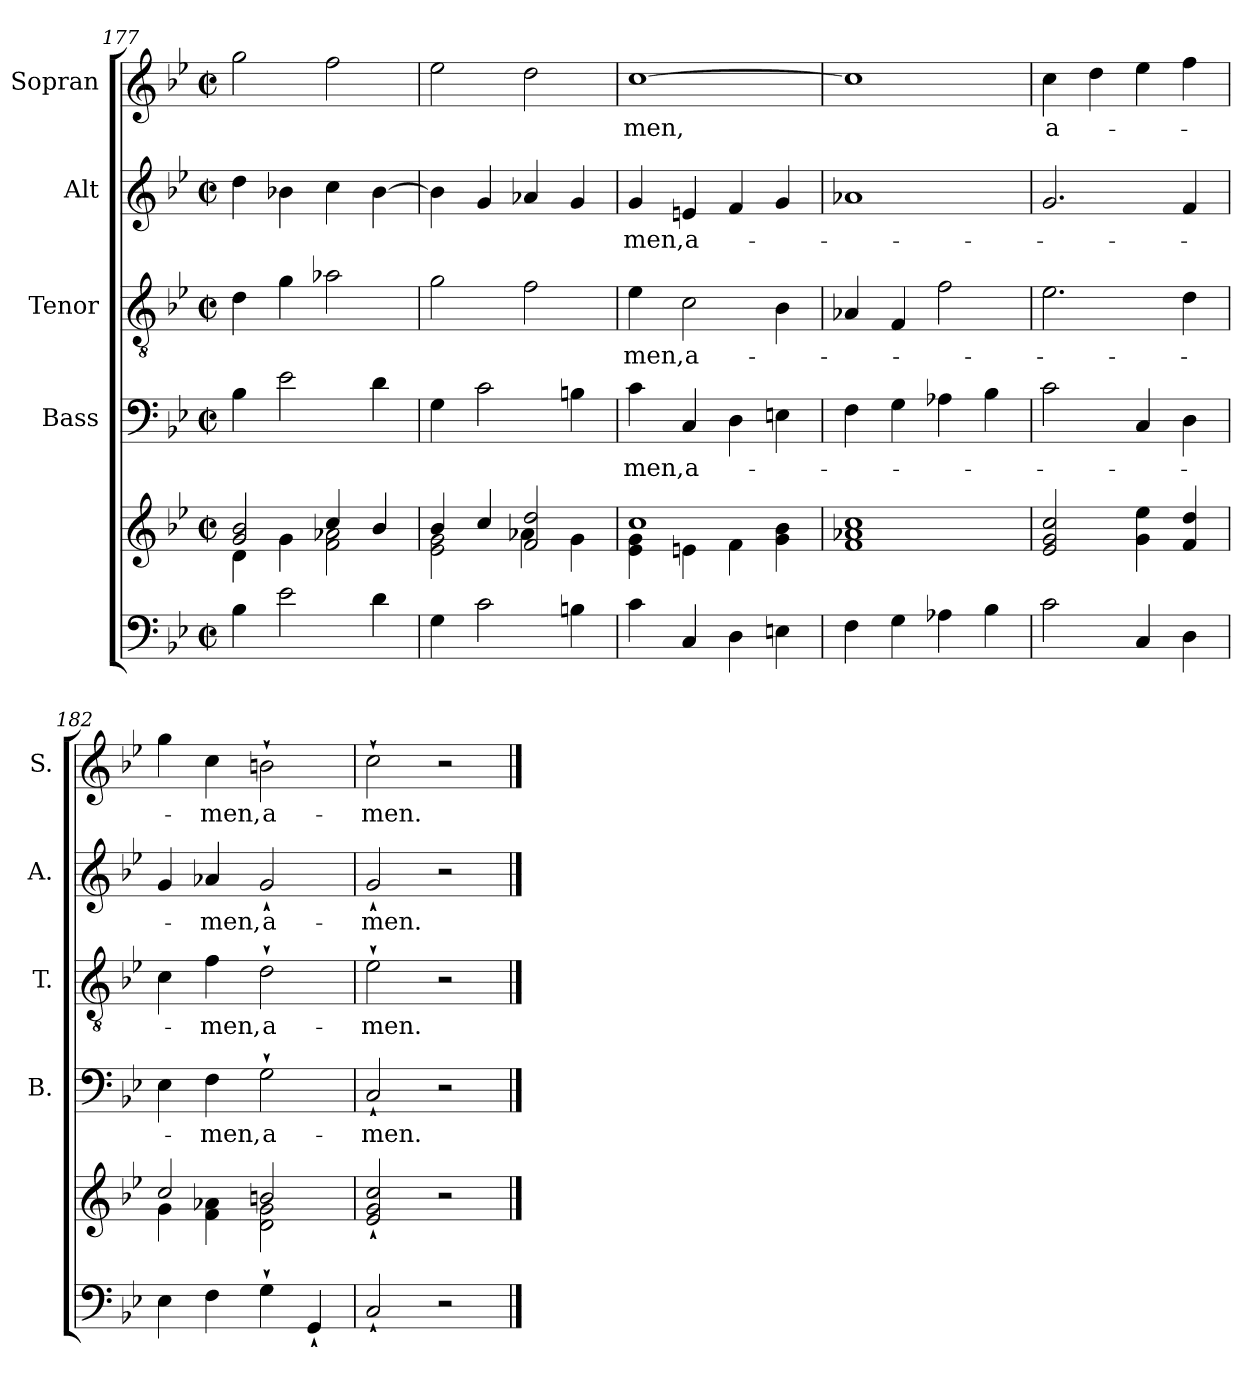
**kern	**kern	**kern	**text	**kern	**text	**kern	**text	**kern	**text
*part5	*part5	*part4	*part4	*part3	*part3	*part2	*part2	*part1	*part1
*staff6	*staff5	*staff4	*staff4	*staff3	*staff3	*staff2	*staff2	*staff1	*staff1
*	*	*I"Bass	*	*I"Tenor	*	*I"Alt	*	*I"Sopran	*
*	*	*I'B.	*	*I'T.	*	*I'A.	*	*I'S.	*
*clefF4	*clefG2	*clefF4	*	*clefGv2	*	*clefG2	*	*clefG2	*
*k[b-e-]	*k[b-e-]	*k[b-e-]	*	*k[b-e-]	*	*k[b-e-]	*	*k[b-e-]	*
*B-:	*B-:	*B-:	*	*B-:	*	*B-:	*	*B-:	*
*M2/2	*M2/2	*M2/2	*	*M2/2	*	*M2/2	*	*M2/2	*
*met(c|)	*met(c|)	*met(c|)	*	*met(c|)	*	*met(c|)	*	*met(c|)	*
=177	=177	=177	=177	=177	=177	=177	=177	=177	=177
*	*^	*	*	*	*	*	*	*	*
4B-\	2g/ 2b-/	4d\	4B-\	.	4d\	.	4dd\	.	2gg\	.
2e-\	.	4g\	2e-\	.	4g\	.	4b-X\	.	.	.
.	4cc/	2f\ 2a-X\	.	.	2a-X\	.	4cc\	.	2ff\	.
4d\	4b-/	.	4d\	.	.	.	[4b-\	.	.	.
=178	=178	=178	=178	=178	=178	=178	=178	=178	=178	=178
4G\	4b-/	2e-\ 2g\	4G\	.	2g\	.	4b-\]	.	2ee-\	.
2c\	4cc/	.	2c\	.	.	.	4g/	.	.	.
.	2f/ 2dd/	4a-X\	.	.	2f\	.	4a-X/	.	2dd\	.
4Bn\	.	4g\	4Bn\	.	.	.	4g/	.	.	.
!!LO:LB:g=z
=179	=179	=179	=179	=179	=179	=179	=179	=179	=179	=179
!	!	!	!	!LO:LY:b	!	!LO:LY:b	!	!LO:LY:b	!	!LO:LY:b
4c\	1cc	4e-\ 4g\	4c\	-men,	4e-\	-men,	4g/	-men,	[1cc	-men,
!	!	!	!	!LO:LY:b	!	!LO:LY:b	!	!LO:LY:b	!	!
4C/	.	4en\	4C/	a-	2c\	a-	4en/	a-	.	.
4D\	.	4f\	4D\	.	.	.	4f/	.	.	.
4En\	.	4g\ 4b-\	4En\	.	4B-\	.	4g/	.	.	.
*	*v	*v	*	*	*	*	*	*	*	*
=180	=180	=180	=180	=180	=180	=180	=180	=180	=180
4F\	1f 1a-X 1cc	4F\	.	4A-X/	.	1a-X	.	1cc]	.
4G\	.	4G\	.	4F/	.	.	.	.	.
4A-X\	.	4A-X\	.	2f\	.	.	.	.	.
4B-\	.	4B-\	.	.	.	.	.	.	.
=181	=181	=181	=181	=181	=181	=181	=181	=181	=181
!	!	!	!	!	!	!	!	!	!LO:LY:b
2c\	2e-/ 2g/ 2cc/	2c\	.	2.e-\	.	2.g/	.	4cc\	a-
.	.	.	.	.	.	.	.	4dd\	.
4C/	4g\ 4ee-\	4C/	.	.	.	.	.	4ee-\	.
4D\	4f/ 4dd/	4D\	.	4d\	.	4f/	.	4ff\	.
=182	=182	=182	=182	=182	=182	=182	=182	=182	=182
*	*^	*	*	*	*	*	*	*	*
4E-\	2cc/	4g\	4E-\	.	4c\	.	4g/	.	4gg\	.
!	!	!	!	!LO:LY:b	!	!LO:LY:b	!	!LO:LY:b	!	!LO:LY:b
4F\	.	4f\ 4a-X\	4F\	-men,	4f\	-men,	4a-X/	-men,	4cc\	-men,
!	!	!	!	!LO:LY:b	!	!LO:LY:b	!	!LO:LY:b	!	!LO:LY:b
4G`>\	2bn/	2d\ 2g\	2G`>\	a-	2d`>\	a-	2g`</	a-	2bn`>\	a-
4GG`</	.	.	.	.	.	.	.	.	.	.
*	*v	*v	*	*	*	*	*	*	*	*
=183	=183	=183	=183	=183	=183	=183	=183	=183	=183
!	!	!	!LO:LY:b	!	!LO:LY:b	!	!LO:LY:b	!	!LO:LY:b
2C`</	2e-/`< 2g/`< 2cc/`<	2C`</	-men.	2e-`>\	-men.	2g`</	-men.	2cc`>\	-men.
2r	2r	2r	.	2r	.	2r	.	2r	.
==	==	==	==	==	==	==	==	==	==
*-	*-	*-	*-	*-	*-	*-	*-	*-	*-
